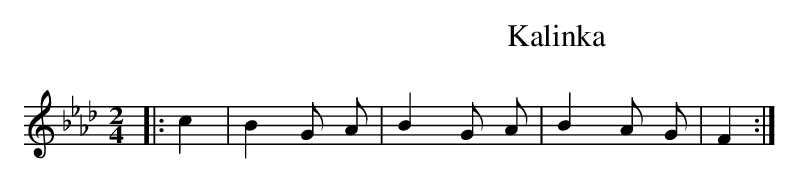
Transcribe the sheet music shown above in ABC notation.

X:1
T:Kalinka
M:2/4
L:1/8
K:Fm
|: c2 | B2 G  A | B2 G A | B2 A G | F2 :|
